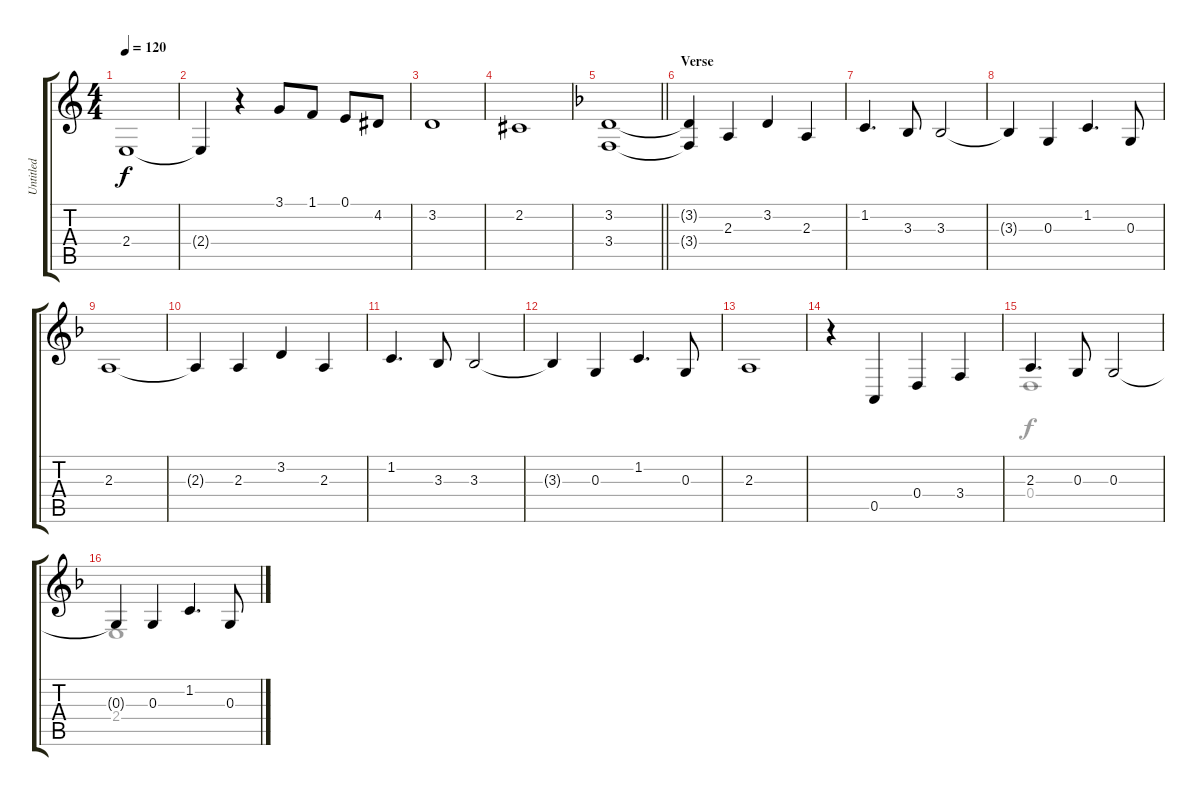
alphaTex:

\track ("Untitled" "Untitled") {instrument harpsichord}
\staff {score tabs}
\tuning (E4 B3 G3 D3 A2 E2) {hide}
\voice
\ts (4 4)
\tempo 120
\clef g2
\ks c
2.4.1{dy f} |
2.4{t}.4 r.4 3.1.8 1.1.8 0.1.8 4.2.8 |
3.2.1 |
2.2.1 |
\barLineRight lightlight
\ks f
(3.2 3.4).1 |
\section ("" "Verse")
(3.2{t} 3.4{t}).4 2.3.4 3.2.4 2.3.4 |
1.2.4{d} 3.3.8 3.3.2 |
3.3{t}.4 0.3.4 1.2.4{d} 0.3.8 |
2.3.1 |
2.3{t}.4 2.3.4 3.2.4 2.3.4 |
1.2.4{d} 3.3.8 3.3.2 |
3.3{t}.4 0.3.4 1.2.4{d} 0.3.8 |
2.3.1 |
r.4 0.5.4 0.4.4 3.4.4 |
2.3.4{d} 0.3.8 0.3.2 |
0.3{t}.4 0.3.4 1.2.4{d} 0.3.8
\voice
\clef g2
\ottava regular
\simile none
\ks c
|
|
|
|
\barLineRight lightlight
\ks f
|
|
|
|
|
|
|
|
|
|
0.4.1 |
2.4.1
